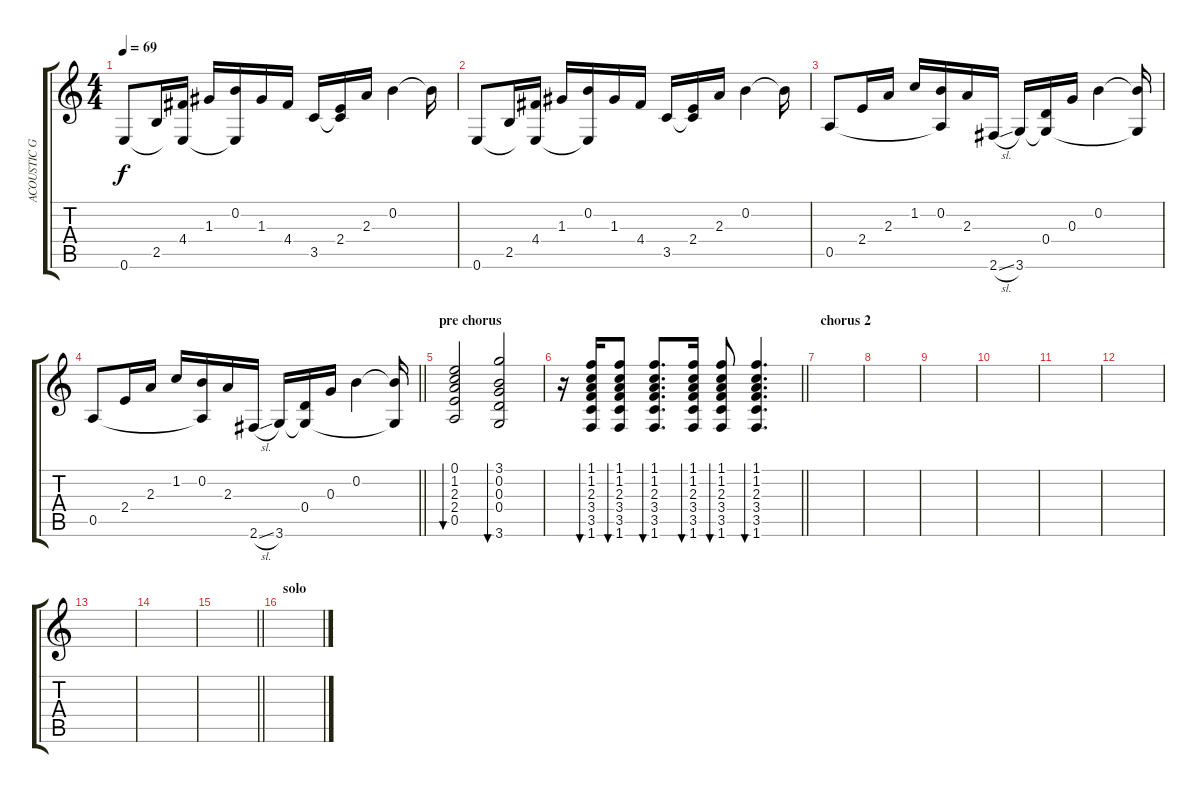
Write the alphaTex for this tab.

\track ("ACOUSTIC GUITAR" "ACOUSTIC G") {instrument acousticguitarsteel}
\staff {score tabs}
\tuning (E4 B3 G3 D3 A2 E2) {hide}
\ts (4 4)
\tempo 69
\clef g2
\ks c
0.6.8{dy f} 2.5.16 (4.4 0.6{t}).16 1.3.16 (0.2 0.6{t}).16 1.3.16 4.4.16 3.5.16 (2.4 3.5{t}).16 2.3.16 0.2.4 0.2{t}.16 |
0.6.8 2.5.16 (4.4 0.6{t}).16 1.3.16 (0.2 0.6{t}).16 1.3.16 4.4.16 3.5.16 (2.4 3.5{t}).16 2.3.16 0.2.4 0.2{t}.16 |
0.5.8 2.4.16 2.3.16 1.2.16 (0.2 0.5{t}).16 2.3.16 2.6{sl}.16 3.6.16 (0.4 3.6{t}).16 0.3.16 0.2.4 (0.2{t} 3.6{t}).16 |
\barLineRight lightlight
0.5.8 2.4.16 2.3.16 1.2.16 (0.2 0.5{t}).16 2.3.16 2.6{sl}.16 3.6.16 (0.4 3.6{t}).16 0.3.16 0.2.4 (0.2{t} 3.6{t}).16 |
\section ("" "pre chorus")
(0.1 1.2 2.3 2.4 0.5).2{bu 60} (3.1 0.2 0.3 0.4 3.6).2{bu 60} |
\barLineRight lightlight
r.16 (1.1 1.2 2.3 3.4 3.5 1.6).16{bu 60} (1.1 1.2 2.3 3.4 3.5 1.6).8{bu 60} (1.1 1.2 2.3 3.4 3.5 1.6).8{d bu 60} (1.1 1.2 2.3 3.4 3.5 1.6).16{bu 60} (1.1 1.2 2.3 3.4 3.5 1.6).8{bu 60} (1.1 1.2 2.3 3.4 3.5 1.6).4{d bu 60} |
\section ("" "chorus 2")
|
|
|
|
|
|
|
|
\barLineRight lightlight
|
\section ("" "solo")
